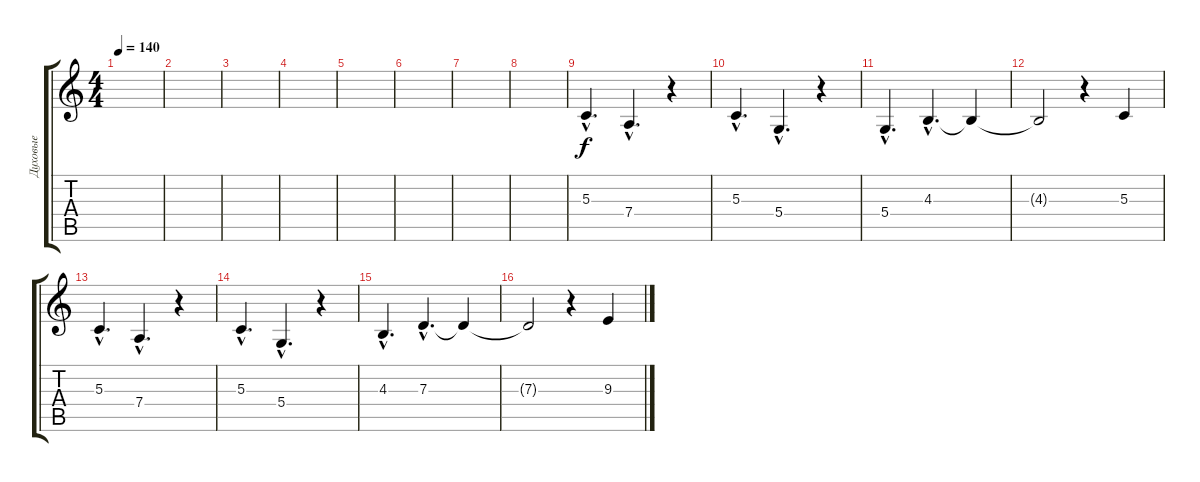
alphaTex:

\track ("Духовые" "Духовые") {instrument trombone}
\staff {score tabs}
\tuning (E4 B3 G3 D3 A2 E2) {hide}
\ts (4 4)
\tempo 140
\clef g2
\ks c
|
|
|
|
|
|
|
|
5.3{hac}.4{d} 7.4{hac}.4{d} r.4 |
5.3{hac}.4{d} 5.4{hac}.4{d} r.4 |
5.4{hac}.4{d} 4.3{hac}.4{d} 4.3{t}.4 |
4.3{t}.2 r.4 5.3.4 |
5.3{hac}.4{d} 7.4{hac}.4{d} r.4 |
5.3{hac}.4{d} 5.4{hac}.4{d} r.4 |
4.3{hac}.4{d} 7.3{hac}.4{d} 7.3{t}.4 |
7.3{t}.2 r.4 9.3.4
